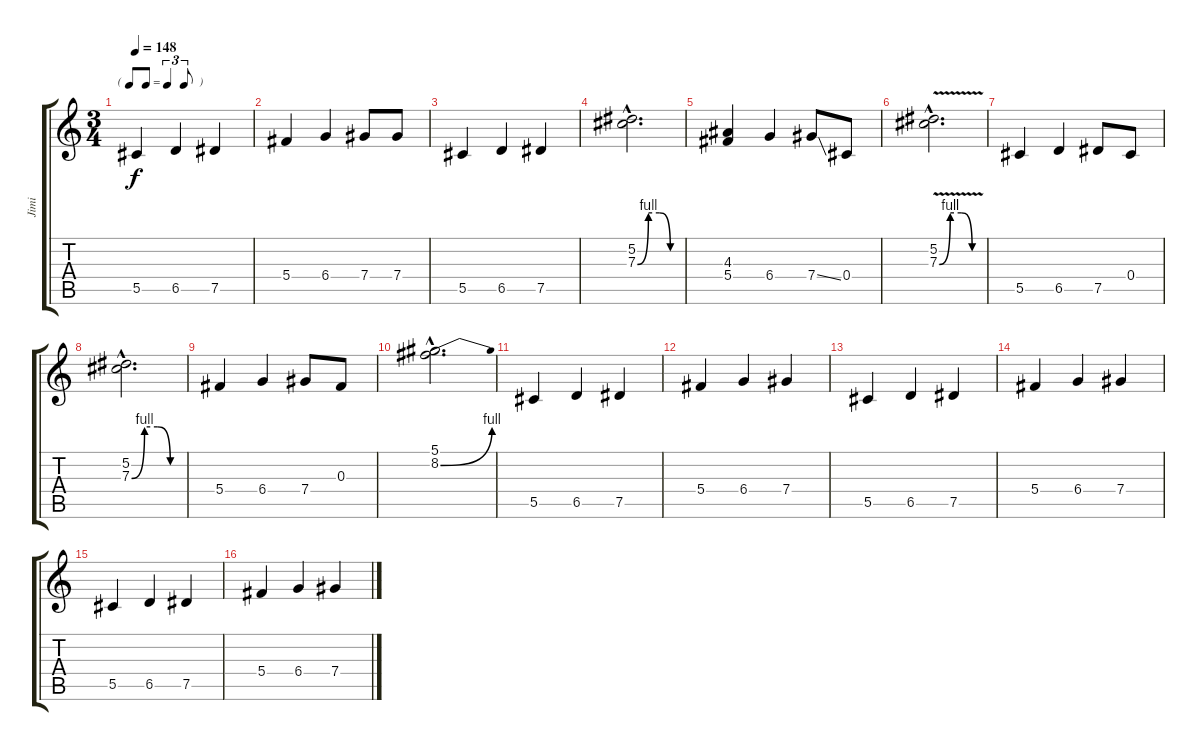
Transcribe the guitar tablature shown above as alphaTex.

\track ("Jimi" "Jimi") {instrument distortionguitar}
\staff {score tabs}
\tuning (Eb4 Bb3 Gb3 Db3 Ab2 Eb2) {hide}
\ts (3 4)
\tf triplet8th
\tempo 148
\clef g2
\ks c
5.5.4{dy f} 6.5.4 7.5.4 |
5.4.4 6.4.4 7.4.8 7.4.8 |
5.5.4 6.5.4 7.5.4 |
(5.2{hac} 7.3{be (custom 0 0 15 4 30 4 45 0 60 0) hac}).2{d} |
(4.3 5.4).4 6.4.4 7.4{ss}.8 0.4.8 |
(5.2{v hac} 7.3{be (custom 0 0 15 4 30 4 45 0 60 0) v hac}).2{d} |
5.5.4 6.5.4 7.5.8 0.4.8 |
(5.2{hac} 7.3{be (custom 0 0 15 4 30 4 45 0 60 0) hac}).2{d} |
5.4.4 6.4.4 7.4.8 0.3.8 |
(5.1{hac} 8.2{be (bend 0 0 60 4) hac}).2{d} |
5.5.4 6.5.4 7.5.4 |
5.4.4 6.4.4 7.4.4 |
5.5.4 6.5.4 7.5.4 |
5.4.4 6.4.4 7.4.4 |
5.5.4 6.5.4 7.5.4 |
5.4.4 6.4.4 7.4.4
